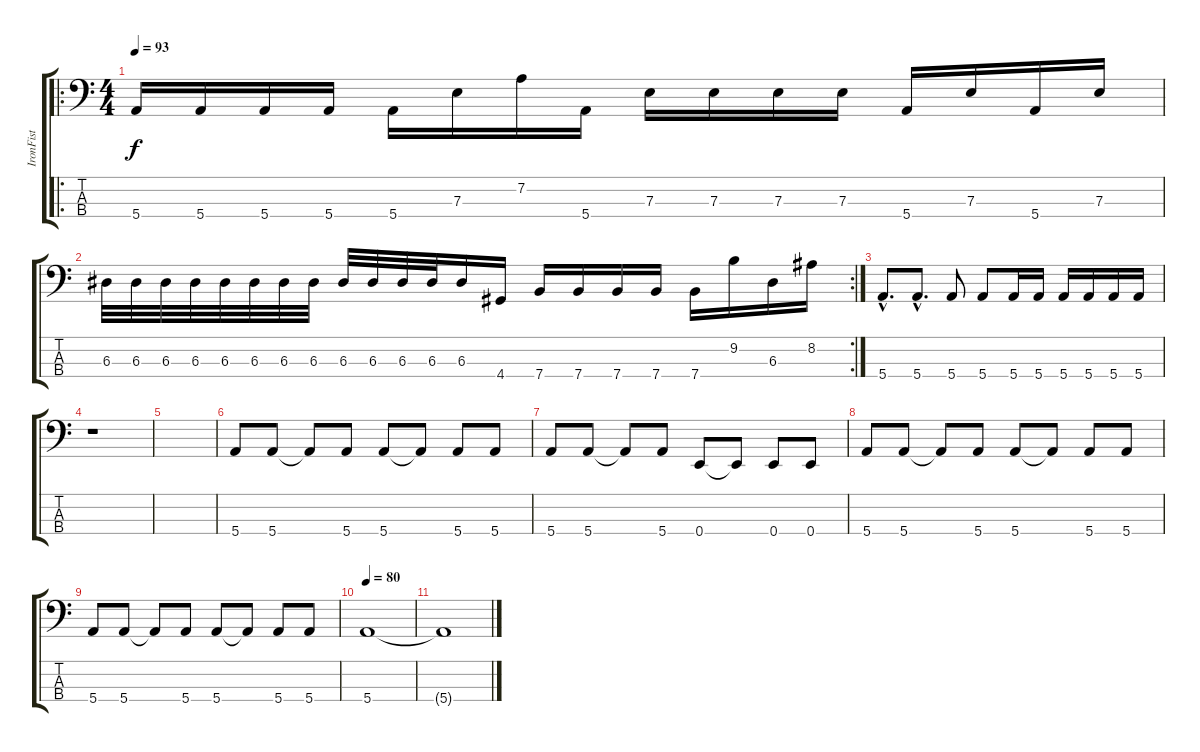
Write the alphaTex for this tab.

\track ("IronFist" "IronFist") {instrument electricbassfinger}
\staff {score tabs}
\tuning (G2 D2 A1 E1) {hide}
\ro
\ts (4 4)
\tempo 93
\clef f4
\ks c
5.4.16{dy f volume 14} 5.4.16 5.4.16 5.4.16 5.4.16 7.3.16 7.2.16 5.4.16 7.3.16 7.3.16 7.3.16 7.3.16 5.4.16 7.3.16 5.4.16 7.3.16 |
\rc 2
6.3.32 6.3.32 6.3.32 6.3.32 6.3.32 6.3.32 6.3.32 6.3.32 6.3.32 6.3.32 6.3.32 6.3.32 6.3.16 4.4.16 7.4.16 7.4.16 7.4.16 7.4.16 7.4.16 9.2.16 6.3.16 8.2.16 |
5.4{hac}.8{d} 5.4{hac}.8{d} 5.4.8 5.4.8 5.4.16 5.4.16 5.4.16 5.4.16 5.4.16 5.4.16 |
r.1 |
|
5.4.8 5.4.8 5.4{t}.8 5.4.8 5.4.8 5.4{t}.8 5.4.8 5.4.8 |
5.4.8 5.4.8 5.4{t}.8 5.4.8 0.4.8 0.4{t}.8 0.4.8 0.4.8 |
5.4.8 5.4.8 5.4{t}.8 5.4.8 5.4.8 5.4{t}.8 5.4.8 5.4.8 |
5.4.8 5.4.8 5.4{t}.8 5.4.8 5.4.8 5.4{t}.8 5.4.8 5.4.8 |
\tempo 80
5.4.1{volume 0} |
5.4{t}.1
